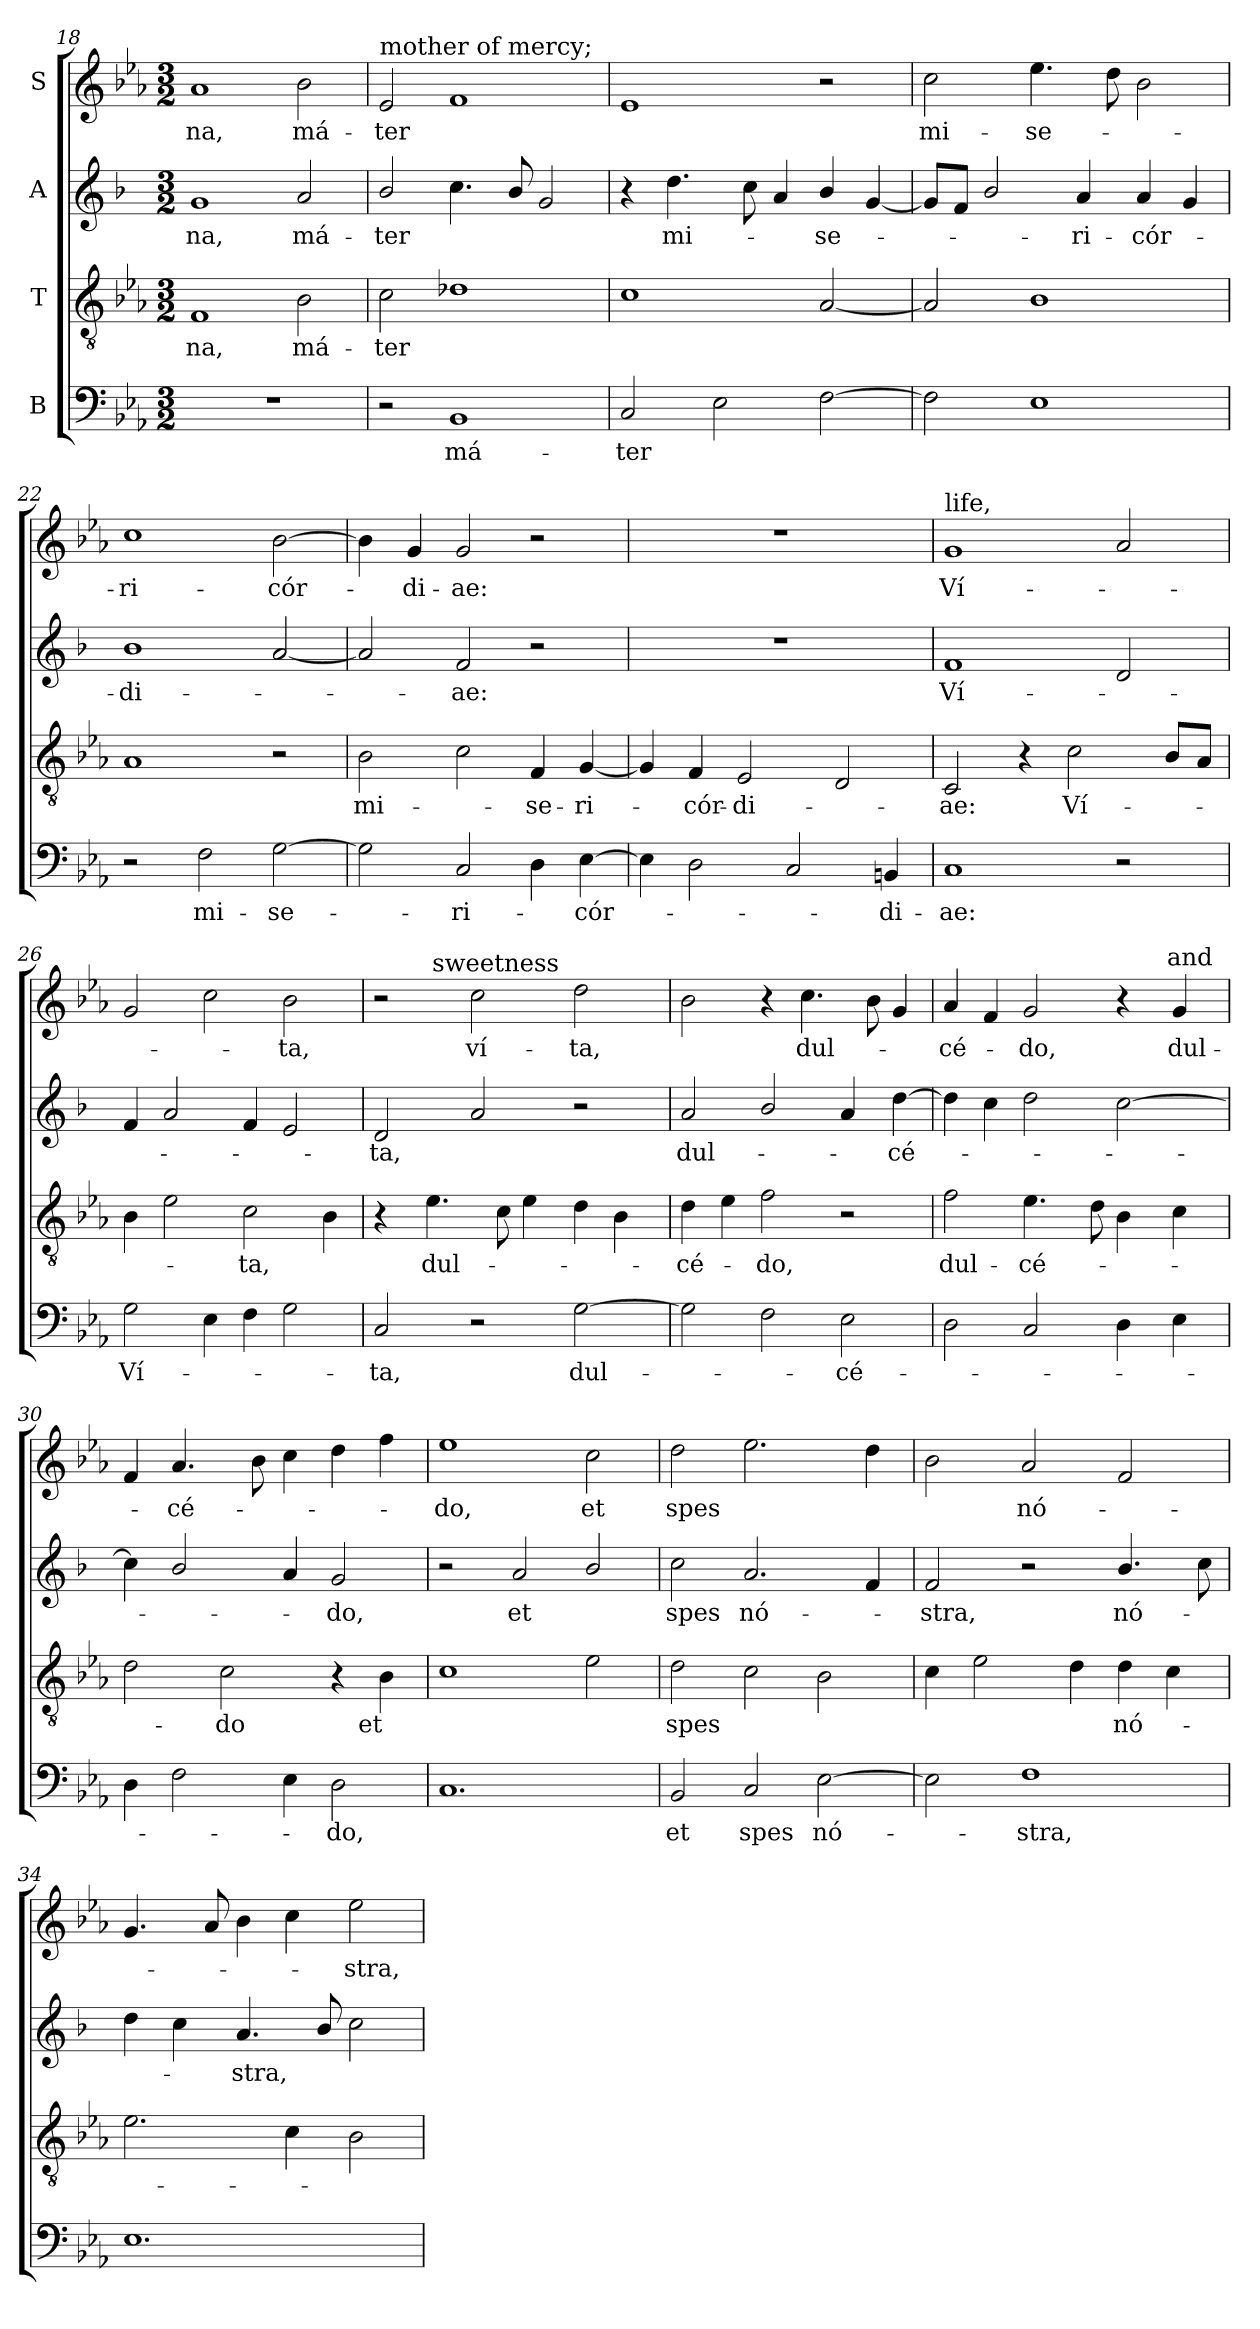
**kern	**text	**kern	**text	**kern	**text	**kern	**text
*part4	*part4	*part3	*part3	*part2	*part2	*part1	*part1
*staff4	*staff4	*staff3	*staff3	*staff2	*staff2	*staff1	*staff1
*I"B	*	*I"T	*	*I"A	*	*I"S	*
*clefF4	*	*clefGv2	*	*clefG2	*	*clefG2	*
*	*	*	*	*ITrd1c2	*	*	*
*k[b-e-a-]	*	*k[b-e-a-]	*	*k[b-e-a-]	*	*k[b-e-a-]	*
*E-:	*	*E-:	*	*E-:	*	*E-:	*
*M3/2	*	*M3/2	*	*M3/2	*	*M3/2	*
=18	=18	=18	=18	=18	=18	=18	=18
!	!	!	!LO:LY:b	!	!LO:LY:b	!	!LO:LY:b
1.r	.	1F	-na,	1f	-na,	1a-	-na,
!	!	!	!LO:LY:b	!	!LO:LY:b	!	!LO:LY:b
.	.	2B-\	má-	2g/	má-	2b-\	má-
=19	=19	=19	=19	=19	=19	=19	=19
!	!	!	!	!	!	!LO:TX:a:t=mother of mercy;	!
!	!	!	!LO:LY:b	!	!LO:LY:b	!	!LO:LY:b
2r	.	2c\	-ter	2a-/	-ter	2e-/	-ter
!	!LO:LY:b	!	!	!	!	!	!
1BB-	má-	1d-	.	4.b-\	.	1f	.
.	.	.	.	8a-/	.	.	.
.	.	.	.	2f/	.	.	.
!!LO:LB:g=z
=20	=20	=20	=20	=20	=20	=20	=20
!	!LO:LY:b	!	!	!	!	!	!
2C/	-ter	1c	.	4r	.	1e-	.
!	!	!	!	!	!LO:LY:b	!	!
.	.	.	.	4.cc\	mi-	.	.
2E-\	.	.	.	.	.	.	.
.	.	.	.	8b-\	.	.	.
.	.	.	.	4g/	.	.	.
!	!	!	!	!	!LO:LY:b	!	!
[2F\	.	[2A-/	.	4a-/	-se-	2r	.
.	.	.	.	[4f/	.	.	.
=21	=21	=21	=21	=21	=21	=21	=21
!	!	!	!	!	!	!	!LO:LY:b
2F\]	.	2A-/]	.	8f/L]	.	2cc\	mi-
.	.	.	.	8e-/J	.	.	.
.	.	.	.	2a-/	.	.	.
!	!	!	!	!	!	!	!LO:LY:b
1E-	.	1B-	.	.	.	4.ee-\	-se-
!	!	!	!	!	!LO:LY:b	!	!
.	.	.	.	4g/	-ri-	.	.
.	.	.	.	.	.	8dd\	.
!	!	!	!	!	!LO:LY:b	!	!
.	.	.	.	4g/	-cór-	2b-\	.
.	.	.	.	4f/	.	.	.
=22	=22	=22	=22	=22	=22	=22	=22
!	!	!	!	!	!LO:LY:b	!	!LO:LY:b
2r	.	1A-	.	1a-	-di-	1cc	-ri-
!	!LO:LY:b	!	!	!	!	!	!
2F\	mi-	.	.	.	.	.	.
!	!LO:LY:b	!	!	!	!	!	!LO:LY:b
[2G\	-se-	2r	.	[2g/	.	[2b-\	-cór-
=23	=23	=23	=23	=23	=23	=23	=23
!	!	!	!LO:LY:b	!	!	!	!
2G\]	.	2B-\	mi-	2g/]	.	4b-\]	.
!	!	!	!	!	!	!	!LO:LY:b
.	.	.	.	.	.	4g/	-di-
!	!LO:LY:b	!	!	!	!LO:LY:b	!	!LO:LY:b
2C/	-ri-	2c\	.	2e-/	-ae:	2g/	-ae:
!	!	!	!LO:LY:b	!	!	!	!
4D\	.	4F/	-se-	2r	.	2r	.
!	!LO:LY:b	!	!LO:LY:b	!	!	!	!
[4E-\	-cór-	[4G/	-ri-	.	.	.	.
!!LO:PB:g=z
=24	=24	=24	=24	=24	=24	=24	=24
4E-\]	.	4G/]	.	1.r	.	1.r	.
!	!	!	!LO:LY:b	!	!	!	!
2D\	.	4F/	-cór-	.	.	.	.
!	!	!	!LO:LY:b	!	!	!	!
.	.	2E-/	-di-	.	.	.	.
2C/	.	.	.	.	.	.	.
.	.	2D/	.	.	.	.	.
!	!LO:LY:b	!	!	!	!	!	!
4BB/	-di-	.	.	.	.	.	.
=25	=25	=25	=25	=25	=25	=25	=25
!	!	!	!	!	!	!LO:TX:a:t=life,	!
!	!LO:LY:b	!	!LO:LY:b	!	!LO:LY:b	!	!LO:LY:b
1C	-ae:	2C/	-ae:	1e-	Ví-	1g	Ví-
.	.	4r	.	.	.	.	.
!	!	!	!LO:LY:b	!	!	!	!
.	.	2c\	Ví-	.	.	.	.
2r	.	.	.	2c/	.	2a-/	.
.	.	8B-/L	.	.	.	.	.
.	.	8A-/J	.	.	.	.	.
=26	=26	=26	=26	=26	=26	=26	=26
!	!LO:LY:b	!	!	!	!	!	!
2G\	Ví-	4B-\	.	4e-/	.	2g/	.
.	.	2e-\	.	2g/	.	.	.
4E-\	.	.	.	.	.	2cc\	.
!	!	!	!LO:LY:b	!	!	!	!
4F\	.	2c\	-ta,	4e-/	.	.	.
!	!	!	!	!	!	!	!LO:LY:b
2G\	.	.	.	2d/	.	2b-\	-ta,
.	.	4B-\	.	.	.	.	.
=27	=27	=27	=27	=27	=27	=27	=27
!	!LO:LY:b	!	!	!	!LO:LY:b	!	!
*	*	*	*	*	*	*^	*
2C/	-ta,	4r	.	2c/	-ta,	2r	6ryy	.
.	.	.	.	.	.	.	12ryy	.
!	!	!	!LO:LY:b	!	!	!	!	!
.	.	4.e-\	dul-	.	.	.	96ryy	.
!	!	!	!	!	!	!	!LO:TX:a:t=sweetness	!
.	.	.	.	.	.	.	3%2ryy	.
!	!	!	!	!	!	!	!	!LO:LY:b
2r	.	.	.	2g/	.	2cc\	.	ví-
.	.	8c\	.	.	.	.	.	.
.	.	4e-\	.	.	.	.	.	.
.	.	.	.	.	.	.	3ryy	.
!	!LO:LY:b	!	!	!	!	!	!	!LO:LY:b
[2G\	dul-	4d\	.	2r	.	2dd\	.	-ta,
.	.	4B-\	.	.	.	.	.	.
.	.	.	.	.	.	.	6ryy	.
.	.	.	.	.	.	.	24..ryy	.
!!LO:LB:g=z
=28	=28	=28	=28	=28	=28	=28	=28	=28
!	!	!	!LO:LY:b	!	!LO:LY:b	!	!	!
*	*	*	*	*	*	*v	*v	*
2G\]	.	4d\	-cé-	2g/	dul-	2b-\	.
.	.	4e-\	.	.	.	.	.
!	!	!	!LO:LY:b	!	!	!	!
2F\	.	2f\	-do,	2a-/	.	4r	.
!	!	!	!	!	!	!	!LO:LY:b
.	.	.	.	.	.	4.cc\	dul-
!	!LO:LY:b	!	!	!	!	!	!
2E-\	-cé-	2r	.	4g/	.	.	.
.	.	.	.	.	.	8b-\	.
!	!	!	!	!	!LO:LY:b	!	!
.	.	.	.	[4cc\	-cé-	4g/	.
=29	=29	=29	=29	=29	=29	=29	=29
!	!	!	!LO:LY:b	!	!	!	!LO:LY:b
*	*	*	*	*	*	*^	*
2D\	.	2f\	dul-	4cc\]	.	4a-/	3%2ryy	-cé-
.	.	.	.	4b-\	.	4f/	.	.
!	!	!	!LO:LY:b	!	!	!	!	!LO:LY:b
2C/	.	4.e-\	-cé-	2cc\	.	2g/	.	-do,
.	.	.	.	.	.	.	3ryy	.
.	.	8d\	.	.	.	.	.	.
4D\	.	4B-\	.	[2b-\	.	4r	6ryy	.
.	.	.	.	.	.	.	24..ryy	.
!	!	!	!	!	!	!	!LO:TX:a:t=and	!
.	.	.	.	.	.	.	6ryy	.
!	!	!	!	!	!	!	!	!LO:LY:b
4E-\	.	4c\	.	.	.	4g/	.	dul-
.	.	.	.	.	.	.	12ryy	.
.	.	.	.	.	.	.	96ryy	.
=30	=30	=30	=30	=30	=30	=30	=30	=30
!	!	!	!	!	!	!LO:TX:a:t=our hope,	!	!
*	*	*	*	*	*	*v	*v	*
4D\	.	2d\	.	4b-\]	.	4f/	.
!	!	!	!	!	!	!	!LO:LY:b
2F\	.	.	.	2a-/	.	4.a-/	-cé-
!	!	!	!LO:LY:b	!	!	!	!
.	.	2c\	-do	.	.	.	.
.	.	.	.	.	.	8b-\	.
4E-\	.	.	.	4g/	.	4cc\	.
!	!LO:LY:b	!	!	!	!LO:LY:b	!	!
2D\	-do,	4r	.	2f/	-do,	4dd\	.
!	!	!	!LO:LY:b	!	!	!	!
.	.	4B-\	et	.	.	4ff\	.
=31	=31	=31	=31	=31	=31	=31	=31
!	!	!	!	!	!	!	!LO:LY:b
1.C	.	1c	.	2r	.	1ee-	-do,
!	!	!	!	!	!LO:LY:b	!	!
.	.	.	.	2g/	et	.	.
!	!	!	!	!	!	!	!LO:LY:b
.	.	2e-\	.	2a-/	.	2cc\	et
!!LO:PB:g=z
=32	=32	=32	=32	=32	=32	=32	=32
!	!LO:LY:b	!	!LO:LY:b	!	!LO:LY:b	!	!LO:LY:b
2BB-/	et	2d\	spes	2b-\	spes	2dd\	spes
!	!LO:LY:b	!	!	!	!LO:LY:b	!	!
2C/	spes	2c\	.	2.g/	nó-	2.ee-\	.
!	!LO:LY:b	!	!	!	!	!	!
[2E-\	nó-	2B-\	.	.	.	.	.
.	.	.	.	4e-/	.	4dd\	.
=33	=33	=33	=33	=33	=33	=33	=33
!	!	!	!	!	!LO:LY:b	!	!
2E-\]	.	4c\	.	2e-/	-stra,	2b-\	.
.	.	2e-\	.	.	.	.	.
!	!LO:LY:b	!	!	!	!	!	!LO:LY:b
1F	-stra,	.	.	2r	.	2a-/	nó-
.	.	4d\	.	.	.	.	.
!	!	!	!LO:LY:b	!	!LO:LY:b	!	!
.	.	4d\	nó-	4.a-/	nó-	2f/	.
.	.	4c\	.	.	.	.	.
.	.	.	.	8b-\	.	.	.
=34	=34	=34	=34	=34	=34	=34	=34
1.E-	.	2.e-\	.	4cc\	.	4.g/	.
.	.	.	.	4b-\	.	.	.
.	.	.	.	.	.	8a-/	.
!	!	!	!	!	!LO:LY:b	!	!
.	.	.	.	4.g/	-stra,	4b-\	.
.	.	4c\	.	.	.	4cc\	.
.	.	.	.	8a-/	.	.	.
!	!	!	!	!	!	!	!LO:LY:b
.	.	2B-\	.	2b-\	.	2ee-\	-stra,
=	=	=	=	=	=	=	=
*-	*-	*-	*-	*-	*-	*-	*-
